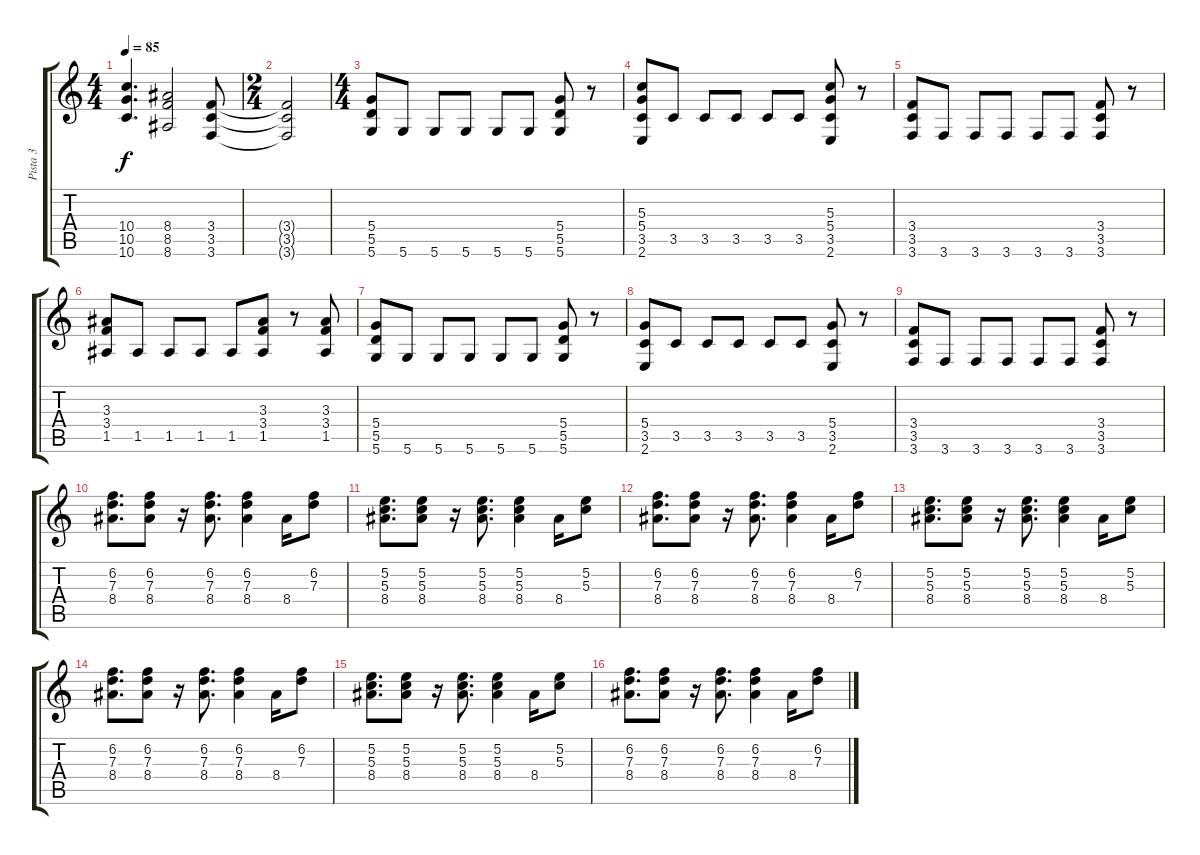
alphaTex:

\track ("Pista 3" "Pista 3") {instrument distortionguitar}
\staff {score tabs}
\tuning (E4 B3 G3 D3 A2 D2) {hide}
\ts (4 4)
\tempo 85
\clef g2
\ks c
(10.4 10.5 10.6).4{d dy f} (8.4 8.5 8.6).2 (3.4 3.5 3.6).8 |
\ts (2 4)
(3.4{t} 3.5{t} 3.6{t}).2 |
\ts (4 4)
(5.4 5.5 5.6).8 5.6.8 5.6.8 5.6.8 5.6.8 5.6.8 (5.4 5.5 5.6).8 r.8 |
(5.3 5.4 3.5 2.6).8 3.5.8 3.5.8 3.5.8 3.5.8 3.5.8 (5.3 5.4 3.5 2.6).8 r.8 |
(3.4 3.5 3.6).8 3.6.8 3.6.8 3.6.8 3.6.8 3.6.8 (3.4 3.5 3.6).8 r.8 |
(3.3 3.4 1.5).8 1.5.8 1.5.8 1.5.8 1.5.8 (3.3 3.4 1.5).8 r.8 (3.3 3.4 1.5).8 |
(5.4 5.5 5.6).8 5.6.8 5.6.8 5.6.8 5.6.8 5.6.8 (5.4 5.5 5.6).8 r.8 |
(5.4 3.5 2.6).8 3.5.8 3.5.8 3.5.8 3.5.8 3.5.8 (5.4 3.5 2.6).8 r.8 |
(3.4 3.5 3.6).8 3.6.8 3.6.8 3.6.8 3.6.8 3.6.8 (3.4 3.5 3.6).8 r.8 |
(6.2 7.3 8.4).8{d} (6.2 7.3 8.4).8 r.16 (6.2 7.3 8.4).8{d} (6.2 7.3 8.4).4 8.4.16 (6.2 7.3).8 |
(5.2 5.3 8.4).8{d} (5.2 5.3 8.4).8 r.16 (5.2 5.3 8.4).8{d} (5.2 5.3 8.4).4 8.4.16 (5.2 5.3).8 |
(6.2 7.3 8.4).8{d} (6.2 7.3 8.4).8 r.16 (6.2 7.3 8.4).8{d} (6.2 7.3 8.4).4 8.4.16 (6.2 7.3).8 |
(5.2 5.3 8.4).8{d} (5.2 5.3 8.4).8 r.16 (5.2 5.3 8.4).8{d} (5.2 5.3 8.4).4 8.4.16 (5.2 5.3).8 |
(6.2 7.3 8.4).8{d} (6.2 7.3 8.4).8 r.16 (6.2 7.3 8.4).8{d} (6.2 7.3 8.4).4 8.4.16 (6.2 7.3).8 |
(5.2 5.3 8.4).8{d} (5.2 5.3 8.4).8 r.16 (5.2 5.3 8.4).8{d} (5.2 5.3 8.4).4 8.4.16 (5.2 5.3).8 |
(6.2 7.3 8.4).8{d} (6.2 7.3 8.4).8 r.16 (6.2 7.3 8.4).8{d} (6.2 7.3 8.4).4 8.4.16 (6.2 7.3).8
